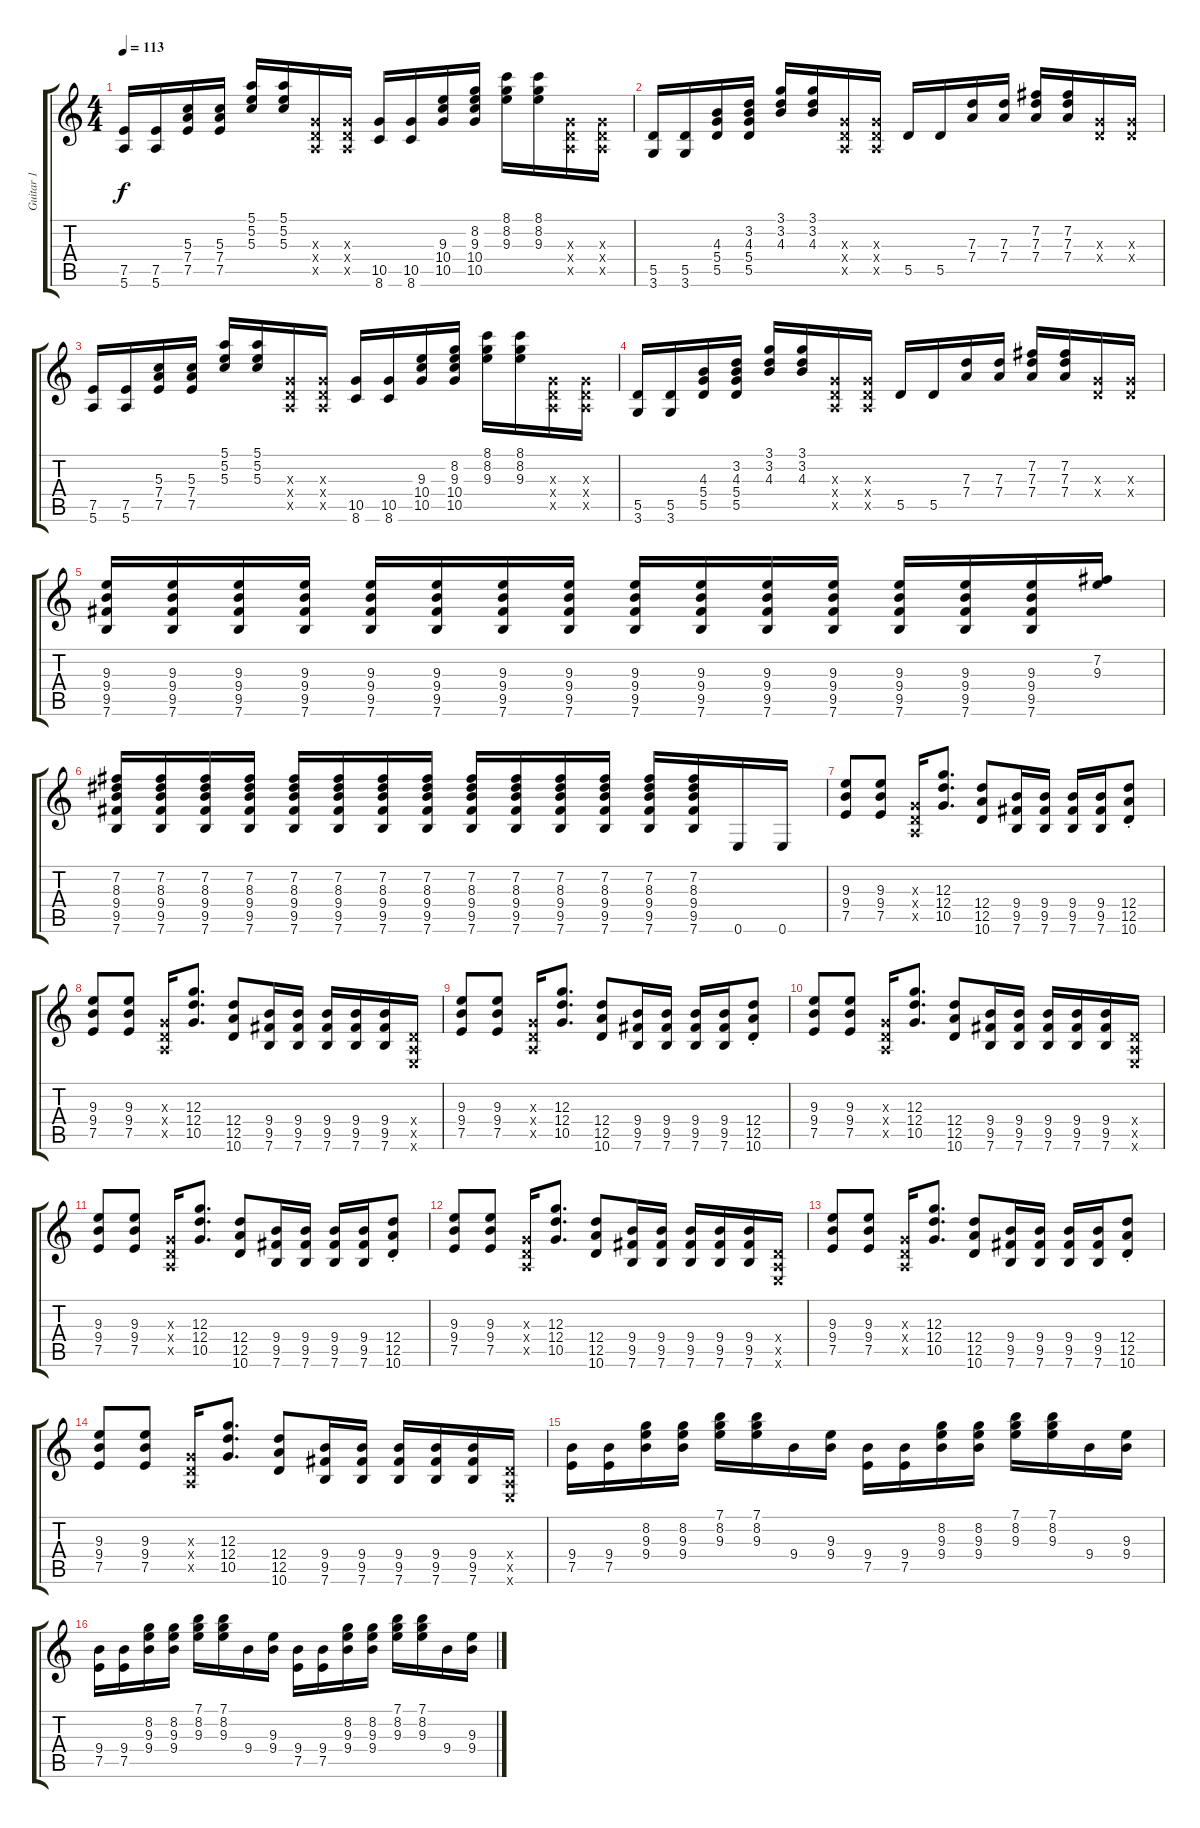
\track ("Guitar 1" "Guitar 1") {instrument electricguitarclean}
\staff {score tabs}
\tuning (E4 B3 G3 D3 A2 E2) {hide}
\ts (4 4)
\tempo 113
\clef g2
\ks c
(7.5 5.6).16{dy f} (7.5 5.6).16 (5.3 7.4 7.5).16 (5.3 7.4 7.5).16 (5.1 5.2 5.3).16 (5.1 5.2 5.3).16 (0.3{x} 0.4{x} 0.5{x}).16 (0.3{x} 0.4{x} 0.5{x}).16 (10.5 8.6).16 (10.5 8.6).16 (9.3 10.4 10.5).16 (8.2 9.3 10.4 10.5).16 (8.1 8.2 9.3).16 (8.1 8.2 9.3).16 (0.3{x} 0.4{x} 0.5{x}).16 (0.3{x} 0.4{x} 0.5{x}).16 |
(5.5 3.6).16 (5.5 3.6).16 (4.3 5.4 5.5).16 (3.2 4.3 5.4 5.5).16 (3.1 3.2 4.3).16 (3.1 3.2 4.3).16 (0.3{x} 0.4{x} 0.5{x}).16 (0.3{x} 0.4{x} 0.5{x}).16 5.5.16 5.5.16 (7.3 7.4).16 (7.3 7.4).16 (7.2 7.3 7.4).16 (7.2 7.3 7.4).16 (0.3{x} 0.4{x}).16 (0.3{x} 0.4{x}).16 |
(7.5 5.6).16 (7.5 5.6).16 (5.3 7.4 7.5).16 (5.3 7.4 7.5).16 (5.1 5.2 5.3).16 (5.1 5.2 5.3).16 (0.3{x} 0.4{x} 0.5{x}).16 (0.3{x} 0.4{x} 0.5{x}).16 (10.5 8.6).16 (10.5 8.6).16 (9.3 10.4 10.5).16 (8.2 9.3 10.4 10.5).16 (8.1 8.2 9.3).16 (8.1 8.2 9.3).16 (0.3{x} 0.4{x} 0.5{x}).16 (0.3{x} 0.4{x} 0.5{x}).16 |
(5.5 3.6).16 (5.5 3.6).16 (4.3 5.4 5.5).16 (3.2 4.3 5.4 5.5).16 (3.1 3.2 4.3).16 (3.1 3.2 4.3).16 (0.3{x} 0.4{x} 0.5{x}).16 (0.3{x} 0.4{x} 0.5{x}).16 5.5.16 5.5.16 (7.3 7.4).16 (7.3 7.4).16 (7.2 7.3 7.4).16 (7.2 7.3 7.4).16 (0.3{x} 0.4{x}).16 (0.3{x} 0.4{x}).16 |
(9.3 9.4 9.5 7.6).16 (9.3 9.4 9.5 7.6).16 (9.3 9.4 9.5 7.6).16 (9.3 9.4 9.5 7.6).16 (9.3 9.4 9.5 7.6).16 (9.3 9.4 9.5 7.6).16 (9.3 9.4 9.5 7.6).16 (9.3 9.4 9.5 7.6).16 (9.3 9.4 9.5 7.6).16 (9.3 9.4 9.5 7.6).16 (9.3 9.4 9.5 7.6).16 (9.3 9.4 9.5 7.6).16 (9.3 9.4 9.5 7.6).16 (9.3 9.4 9.5 7.6).16 (9.3 9.4 9.5 7.6).16 (7.2 9.3).16 |
(7.2 8.3 9.4 9.5 7.6).16 (7.2 8.3 9.4 9.5 7.6).16 (7.2 8.3 9.4 9.5 7.6).16 (7.2 8.3 9.4 9.5 7.6).16 (7.2 8.3 9.4 9.5 7.6).16 (7.2 8.3 9.4 9.5 7.6).16 (7.2 8.3 9.4 9.5 7.6).16 (7.2 8.3 9.4 9.5 7.6).16 (7.2 8.3 9.4 9.5 7.6).16 (7.2 8.3 9.4 9.5 7.6).16 (7.2 8.3 9.4 9.5 7.6).16 (7.2 8.3 9.4 9.5 7.6).16 (7.2 8.3 9.4 9.5 7.6).16 (7.2 8.3 9.4 9.5 7.6).16 0.6.16 0.6.16 |
(9.3 9.4 7.5).8 (9.3 9.4 7.5).8 (0.3{x} 0.4{x} 0.5{x}).16 (12.3 12.4 10.5).8{d} (12.4 12.5 10.6).8 (9.4 9.5 7.6).16 (9.4 9.5 7.6).16 (9.4 9.5 7.6).16 (9.4 9.5 7.6).16 (12.4{st} 12.5 10.6).8 |
(9.3 9.4 7.5).8 (9.3 9.4 7.5).8 (0.3{x} 0.4{x} 0.5{x}).16 (12.3 12.4 10.5).8{d} (12.4 12.5 10.6).8 (9.4 9.5 7.6).16 (9.4 9.5 7.6).16 (9.4 9.5 7.6).16 (9.4 9.5 7.6).16 (9.4 9.5 7.6).16 (0.4{x} 0.5{x} 0.6{x}).16 |
(9.3 9.4 7.5).8 (9.3 9.4 7.5).8 (0.3{x} 0.4{x} 0.5{x}).16 (12.3 12.4 10.5).8{d} (12.4 12.5 10.6).8 (9.4 9.5 7.6).16 (9.4 9.5 7.6).16 (9.4 9.5 7.6).16 (9.4 9.5 7.6).16 (12.4{st} 12.5 10.6).8 |
(9.3 9.4 7.5).8 (9.3 9.4 7.5).8 (0.3{x} 0.4{x} 0.5{x}).16 (12.3 12.4 10.5).8{d} (12.4 12.5 10.6).8 (9.4 9.5 7.6).16 (9.4 9.5 7.6).16 (9.4 9.5 7.6).16 (9.4 9.5 7.6).16 (9.4 9.5 7.6).16 (0.4{x} 0.5{x} 0.6{x}).16 |
(9.3 9.4 7.5).8 (9.3 9.4 7.5).8 (0.3{x} 0.4{x} 0.5{x}).16 (12.3 12.4 10.5).8{d} (12.4 12.5 10.6).8 (9.4 9.5 7.6).16 (9.4 9.5 7.6).16 (9.4 9.5 7.6).16 (9.4 9.5 7.6).16 (12.4{st} 12.5 10.6).8 |
(9.3 9.4 7.5).8 (9.3 9.4 7.5).8 (0.3{x} 0.4{x} 0.5{x}).16 (12.3 12.4 10.5).8{d} (12.4 12.5 10.6).8 (9.4 9.5 7.6).16 (9.4 9.5 7.6).16 (9.4 9.5 7.6).16 (9.4 9.5 7.6).16 (9.4 9.5 7.6).16 (0.4{x} 0.5{x} 0.6{x}).16 |
(9.3 9.4 7.5).8 (9.3 9.4 7.5).8 (0.3{x} 0.4{x} 0.5{x}).16 (12.3 12.4 10.5).8{d} (12.4 12.5 10.6).8 (9.4 9.5 7.6).16 (9.4 9.5 7.6).16 (9.4 9.5 7.6).16 (9.4 9.5 7.6).16 (12.4{st} 12.5 10.6).8 |
(9.3 9.4 7.5).8 (9.3 9.4 7.5).8 (0.3{x} 0.4{x} 0.5{x}).16 (12.3 12.4 10.5).8{d} (12.4 12.5 10.6).8 (9.4 9.5 7.6).16 (9.4 9.5 7.6).16 (9.4 9.5 7.6).16 (9.4 9.5 7.6).16 (9.4 9.5 7.6).16 (0.4{x} 0.5{x} 0.6{x}).16 |
(9.4 7.5).16 (9.4 7.5).16 (8.2 9.3 9.4).16 (8.2 9.3 9.4).16 (7.1 8.2 9.3).16 (7.1 8.2 9.3).16 9.4.16 (9.3 9.4).16 (9.4 7.5).16 (9.4 7.5).16 (8.2 9.3 9.4).16 (8.2 9.3 9.4).16 (7.1 8.2 9.3).16 (7.1 8.2 9.3).16 9.4.16 (9.3 9.4).16 |
(9.4 7.5).16 (9.4 7.5).16 (8.2 9.3 9.4).16 (8.2 9.3 9.4).16 (7.1 8.2 9.3).16 (7.1 8.2 9.3).16 9.4.16 (9.3 9.4).16 (9.4 7.5).16 (9.4 7.5).16 (8.2 9.3 9.4).16 (8.2 9.3 9.4).16 (7.1 8.2 9.3).16 (7.1 8.2 9.3).16 9.4.16 (9.3 9.4).16
